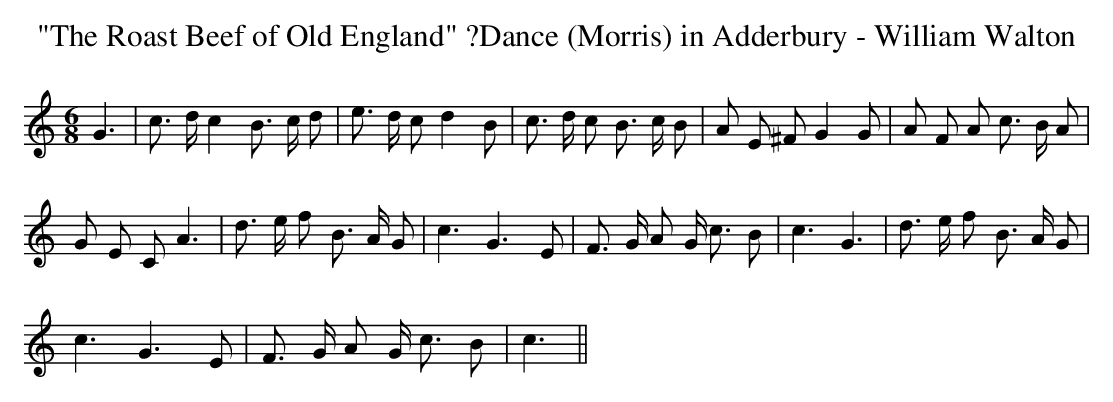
X:1
T:"The Roast Beef of Old England" ?Dance (Morris) in Adderbury - William Walton
M:6/8
L:1/8
K:C
G3| c3/2 d/2 c2  B3/2 c/2 d | e3/2 d/2 c d2 B| c3/2 d/2 c B3/2 c/2 B| A E ^F G2 G| A  F A c3/2 B/2  A|
G E C A3| d3/2 e/2 f B3/2 A/2 G |c3  G3 E| F3/2 G/2 A G/2 c3/2 B| c3 G3 |  d3/2 e/2 f B3/2 A/2 G|
c3 G3 E | F3/2 G/2 A G/2 c3/2 B| c3||
